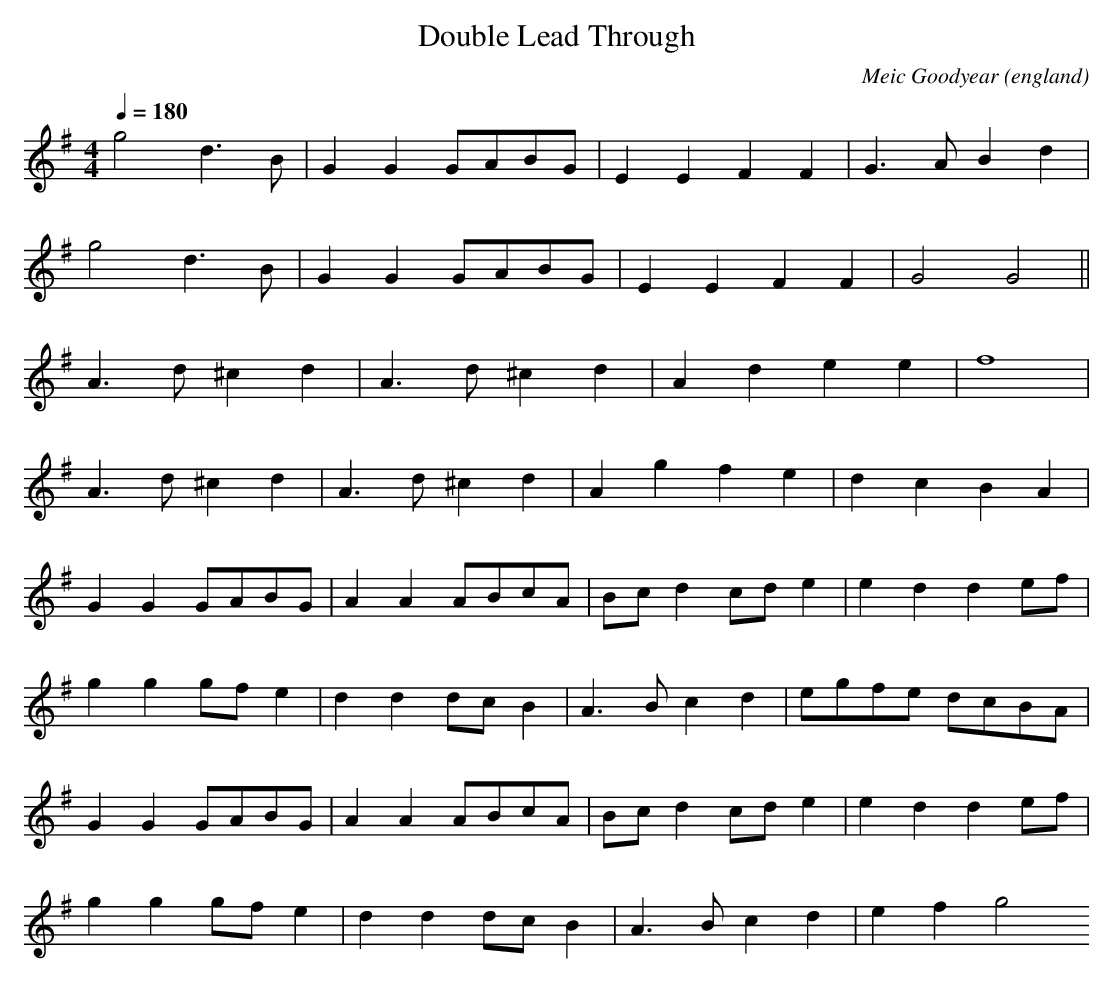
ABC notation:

X:1
T:Double Lead Through
O:england
C:Meic Goodyear
Q:1/4=180
M:4/4
L:1/8
K:G
g4d3B|G2G2GABG|E2E2F2F2|G3A B2d2|
g4d3B|G2G2GABG|E2E2F2F2|G4G4||
A3d ^c2d2|A3d ^c2d2|A2d2e2e2|f8|
A3d ^c2d2|A3d ^c2d2|A2g2f2e2|d2c2B2A2|
G2G2GABG|A2A2ABcA|Bc d2cd e2|e2d2d2ef|
g2g2gf e2|d2d2dc B2|A3B c2d2|egfe dcBA|
G2G2GABG|A2A2ABcA|Bc d2cd e2|e2d2d2ef|
g2g2gf e2|d2d2dc B2|A3B c2d2|e2f2g4
